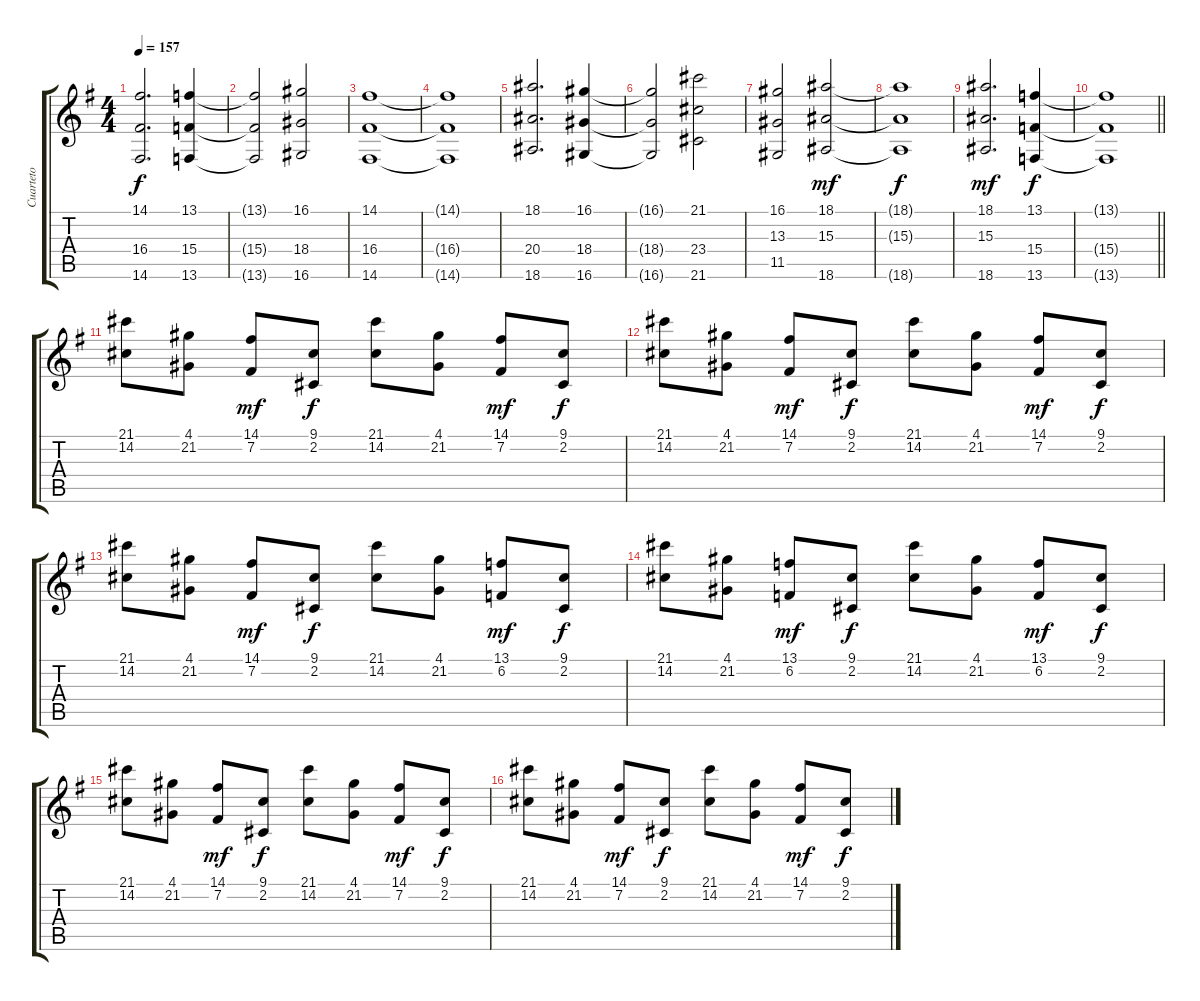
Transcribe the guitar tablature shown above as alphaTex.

\track ("Cuarteto" "Cuarteto") {instrument stringensemble2}
\staff {score tabs}
\tuning (E4 B3 G3 D3 A2 E2) {hide}
\ts (4 4)
\tempo 157
\clef g2
\ks g
(14.1 16.4 14.6).2{d dy f} (13.1 15.4 13.6).4 |
(13.1{t} 15.4{t} 13.6{t}).2 (16.1 18.4 16.6).2 |
(14.1 16.4 14.6).1 |
(14.1{t} 16.4{t} 14.6{t}).1 |
(18.1 20.4 18.6).2{d} (16.1 18.4 16.6).4 |
(16.1{t} 18.4{t} 16.6{t}).2 (21.1 23.4 21.6).2 |
(16.1 13.3 11.5).2 (18.1 15.3 18.6).2{dy mf} |
(18.1{t} 15.3{t} 18.6{t}).1{dy f} |
(18.1 15.3 18.6).2{d dy mf} (13.1 15.4 13.6).4{dy f} |
\barLineRight lightlight
(13.1{t} 15.4{t} 13.6{t}).1 |
(21.1 14.2).8 (4.1 21.2).8 (14.1 7.2).8{dy mf} (9.1 2.2).8{dy f} (21.1 14.2).8 (4.1 21.2).8 (14.1 7.2).8{dy mf} (9.1 2.2).8{dy f} |
(21.1 14.2).8 (4.1 21.2).8 (14.1 7.2).8{dy mf} (9.1 2.2).8{dy f} (21.1 14.2).8 (4.1 21.2).8 (14.1 7.2).8{dy mf} (9.1 2.2).8{dy f} |
(21.1 14.2).8 (4.1 21.2).8 (14.1 7.2).8{dy mf} (9.1 2.2).8{dy f} (21.1 14.2).8 (4.1 21.2).8 (13.1 6.2).8{dy mf} (9.1 2.2).8{dy f} |
(21.1 14.2).8 (4.1 21.2).8 (13.1 6.2).8{dy mf} (9.1 2.2).8{dy f} (21.1 14.2).8 (4.1 21.2).8 (13.1 6.2).8{dy mf} (9.1 2.2).8{dy f} |
(21.1 14.2).8 (4.1 21.2).8 (14.1 7.2).8{dy mf} (9.1 2.2).8{dy f} (21.1 14.2).8 (4.1 21.2).8 (14.1 7.2).8{dy mf} (9.1 2.2).8{dy f} |
(21.1 14.2).8 (4.1 21.2).8 (14.1 7.2).8{dy mf} (9.1 2.2).8{dy f} (21.1 14.2).8 (4.1 21.2).8 (14.1 7.2).8{dy mf} (9.1 2.2).8{dy f}
